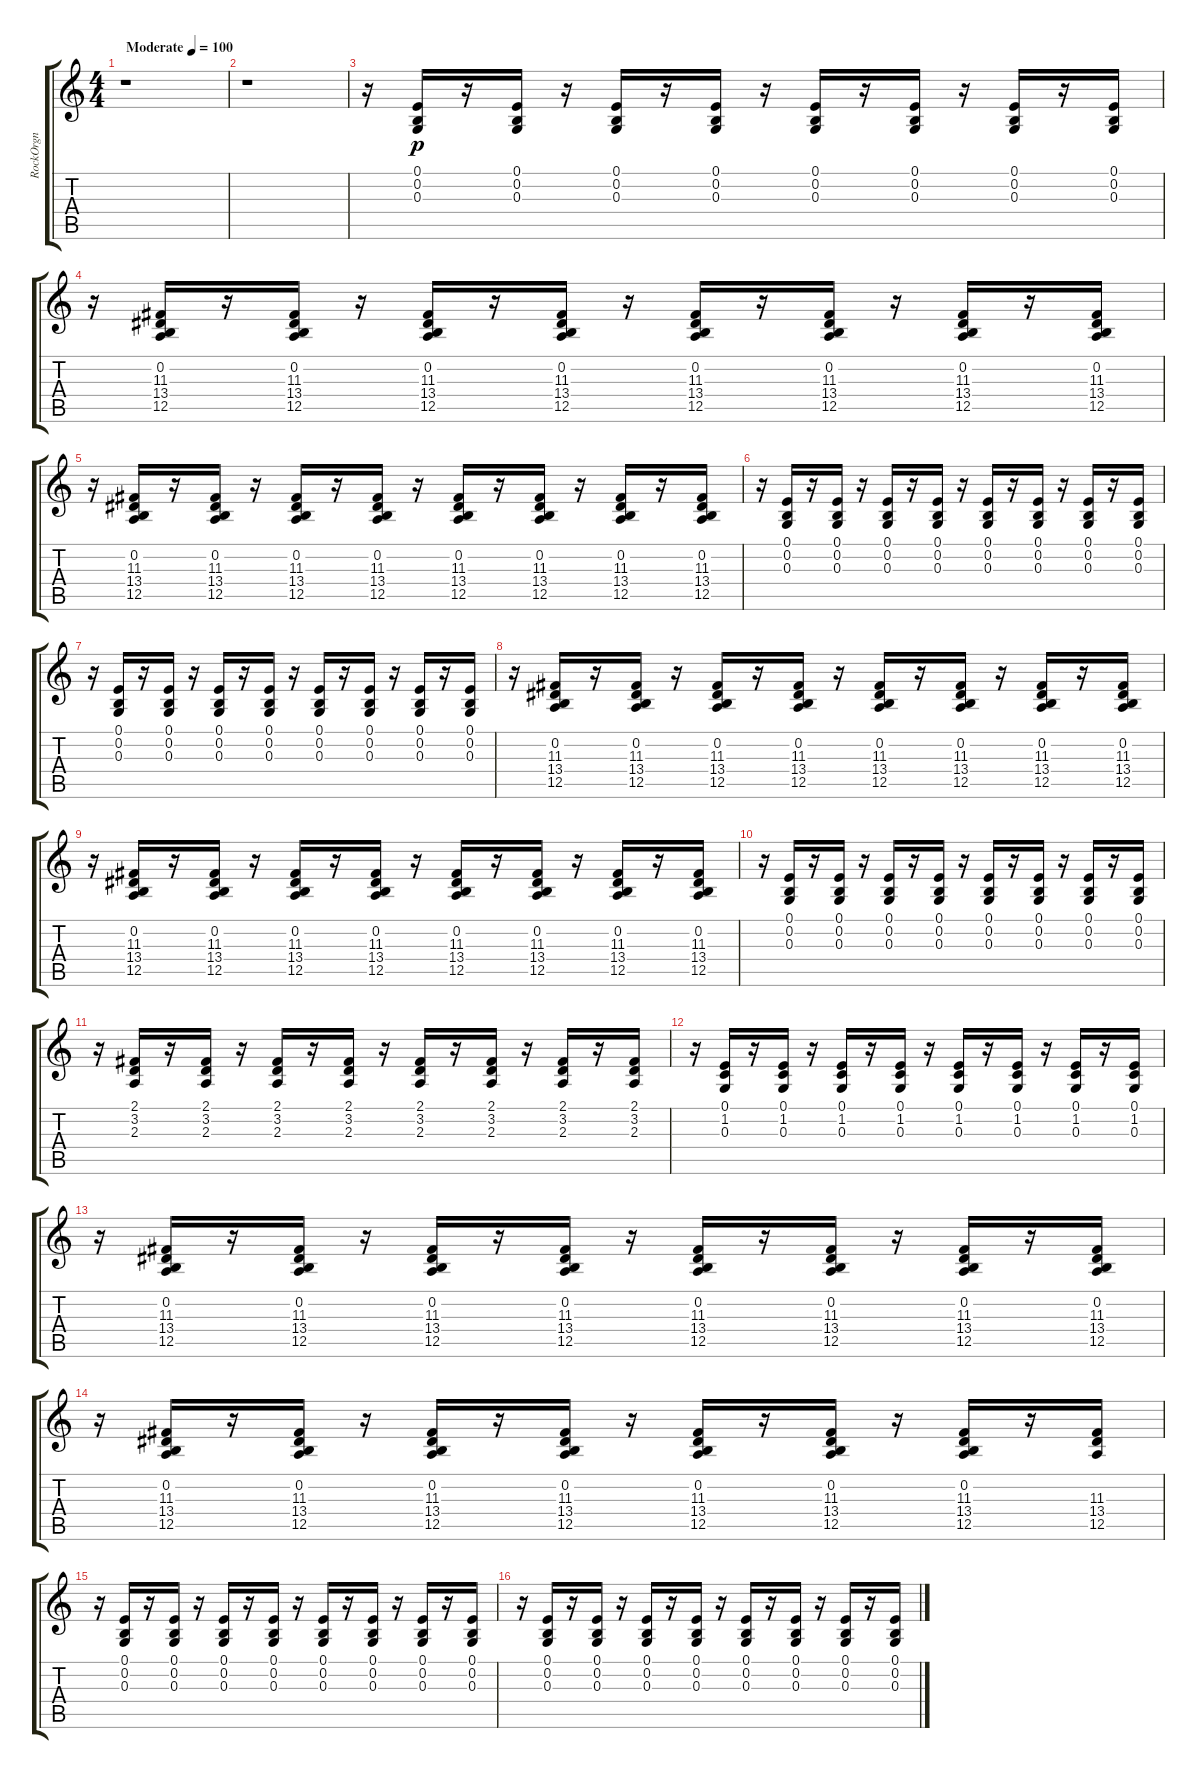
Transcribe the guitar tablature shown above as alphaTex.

\track ("RockOrgn" "RockOrgn") {instrument rockorgan}
\staff {score tabs}
\tuning (E4 B3 G3 D3 A2 E2) {hide}
\ts (4 4)
\tempo (100 "Moderate")
\clef g2
\ks c
r.1{dy p instrument rockorgan} |
r.1 |
r.16 (0.1 0.2 0.3).16{volume 11 balance 8} r.16 (0.1 0.2 0.3).16 r.16 (0.1 0.2 0.3).16 r.16 (0.1 0.2 0.3).16 r.16 (0.1 0.2 0.3).16 r.16 (0.1 0.2 0.3).16 r.16 (0.1 0.2 0.3).16 r.16 (0.1 0.2 0.3).16 |
r.16 (0.2 11.3 13.4 12.5).16 r.16 (0.2 11.3 13.4 12.5).16 r.16 (0.2 11.3 13.4 12.5).16 r.16 (0.2 11.3 13.4 12.5).16 r.16 (0.2 11.3 13.4 12.5).16 r.16 (0.2 11.3 13.4 12.5).16 r.16 (0.2 11.3 13.4 12.5).16 r.16 (0.2 11.3 13.4 12.5).16 |
r.16 (0.2 11.3 13.4 12.5).16 r.16 (0.2 11.3 13.4 12.5).16 r.16 (0.2 11.3 13.4 12.5).16 r.16 (0.2 11.3 13.4 12.5).16 r.16 (0.2 11.3 13.4 12.5).16 r.16 (0.2 11.3 13.4 12.5).16 r.16 (0.2 11.3 13.4 12.5).16 r.16 (0.2 11.3 13.4 12.5).16 |
r.16 (0.1 0.2 0.3).16 r.16 (0.1 0.2 0.3).16 r.16 (0.1 0.2 0.3).16 r.16 (0.1 0.2 0.3).16 r.16 (0.1 0.2 0.3).16 r.16 (0.1 0.2 0.3).16 r.16 (0.1 0.2 0.3).16 r.16 (0.1 0.2 0.3).16 |
r.16 (0.1 0.2 0.3).16 r.16 (0.1 0.2 0.3).16 r.16 (0.1 0.2 0.3).16 r.16 (0.1 0.2 0.3).16 r.16 (0.1 0.2 0.3).16 r.16 (0.1 0.2 0.3).16 r.16 (0.1 0.2 0.3).16 r.16 (0.1 0.2 0.3).16 |
r.16 (0.2 11.3 13.4 12.5).16 r.16 (0.2 11.3 13.4 12.5).16 r.16 (0.2 11.3 13.4 12.5).16 r.16 (0.2 11.3 13.4 12.5).16 r.16 (0.2 11.3 13.4 12.5).16 r.16 (0.2 11.3 13.4 12.5).16 r.16 (0.2 11.3 13.4 12.5).16 r.16 (0.2 11.3 13.4 12.5).16 |
r.16 (0.2 11.3 13.4 12.5).16 r.16 (0.2 11.3 13.4 12.5).16 r.16 (0.2 11.3 13.4 12.5).16 r.16 (0.2 11.3 13.4 12.5).16 r.16 (0.2 11.3 13.4 12.5).16 r.16 (0.2 11.3 13.4 12.5).16 r.16 (0.2 11.3 13.4 12.5).16 r.16 (0.2 11.3 13.4 12.5).16 |
r.16 (0.1 0.2 0.3).16 r.16 (0.1 0.2 0.3).16 r.16 (0.1 0.2 0.3).16 r.16 (0.1 0.2 0.3).16 r.16 (0.1 0.2 0.3).16 r.16 (0.1 0.2 0.3).16 r.16 (0.1 0.2 0.3).16 r.16 (0.1 0.2 0.3).16 |
r.16 (2.1 3.2 2.3).16 r.16 (2.1 3.2 2.3).16 r.16 (2.1 3.2 2.3).16 r.16 (2.1 3.2 2.3).16 r.16 (2.1 3.2 2.3).16 r.16 (2.1 3.2 2.3).16 r.16 (2.1 3.2 2.3).16 r.16 (2.1 3.2 2.3).16 |
r.16 (0.1 1.2 0.3).16 r.16 (0.1 1.2 0.3).16 r.16 (0.1 1.2 0.3).16 r.16 (0.1 1.2 0.3).16 r.16 (0.1 1.2 0.3).16 r.16 (0.1 1.2 0.3).16 r.16 (0.1 1.2 0.3).16 r.16 (0.1 1.2 0.3).16 |
r.16 (0.2 11.3 13.4 12.5).16 r.16 (0.2 11.3 13.4 12.5).16 r.16 (0.2 11.3 13.4 12.5).16 r.16 (0.2 11.3 13.4 12.5).16 r.16 (0.2 11.3 13.4 12.5).16 r.16 (0.2 11.3 13.4 12.5).16 r.16 (0.2 11.3 13.4 12.5).16 r.16 (0.2 11.3 13.4 12.5).16 |
r.16 (0.2 11.3 13.4 12.5).16 r.16 (0.2 11.3 13.4 12.5).16 r.16 (0.2 11.3 13.4 12.5).16 r.16 (0.2 11.3 13.4 12.5).16 r.16 (0.2 11.3 13.4 12.5).16 r.16 (0.2 11.3 13.4 12.5).16 r.16 (0.2 11.3 13.4 12.5).16 r.16 (11.3 13.4 12.5).16 |
r.16 (0.1 0.2 0.3).16 r.16 (0.1 0.2 0.3).16 r.16 (0.1 0.2 0.3).16 r.16 (0.1 0.2 0.3).16 r.16 (0.1 0.2 0.3).16 r.16 (0.1 0.2 0.3).16 r.16 (0.1 0.2 0.3).16 r.16 (0.1 0.2 0.3).16 |
r.16 (0.1 0.2 0.3).16 r.16 (0.1 0.2 0.3).16 r.16 (0.1 0.2 0.3).16 r.16 (0.1 0.2 0.3).16 r.16 (0.1 0.2 0.3).16 r.16 (0.1 0.2 0.3).16 r.16 (0.1 0.2 0.3).16 r.16 (0.1 0.2 0.3).16
